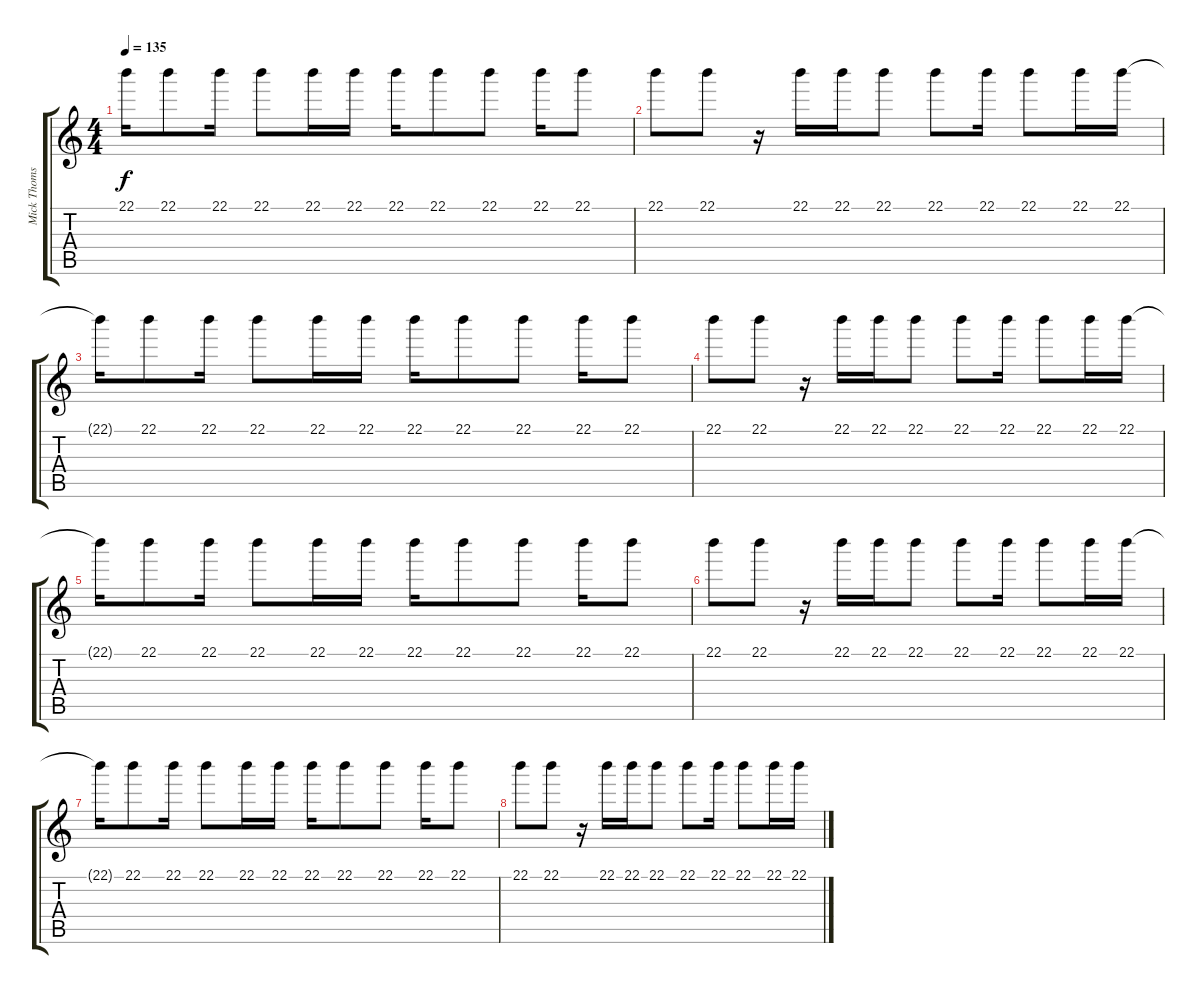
\track ("Mick Thomson" "Mick Thoms") {instrument distortionguitar}
\staff {score tabs}
\tuning (Db4 Ab3 E3 B2 Gb2 B1) {hide}
\ts (4 4)
\tempo 135
\clef g2
\ks c
22.1{t}.16{dy f} 22.1.8 22.1.16 22.1.8 22.1.16 22.1.16 22.1.16 22.1.8 22.1.8 22.1.16 22.1.8 |
22.1.8 22.1.8 r.16 22.1.16 22.1.16 22.1.8 22.1.8 22.1.16 22.1.8 22.1.16 22.1.16 |
22.1{t}.16 22.1.8 22.1.16 22.1.8 22.1.16 22.1.16 22.1.16 22.1.8 22.1.8 22.1.16 22.1.8 |
22.1.8 22.1.8 r.16 22.1.16 22.1.16 22.1.8 22.1.8 22.1.16 22.1.8 22.1.16 22.1.16 |
22.1{t}.16{volume 0} 22.1.8 22.1.16 22.1.8 22.1.16 22.1.16 22.1.16 22.1.8 22.1.8 22.1.16 22.1.8 |
22.1.8 22.1.8 r.16 22.1.16 22.1.16 22.1.8 22.1.8 22.1.16 22.1.8 22.1.16 22.1.16 |
22.1{t}.16 22.1.8 22.1.16 22.1.8 22.1.16 22.1.16 22.1.16 22.1.8 22.1.8 22.1.16 22.1.8 |
22.1.8 22.1.8 r.16 22.1.16 22.1.16 22.1.8 22.1.8 22.1.16 22.1.8 22.1.16 22.1.16
